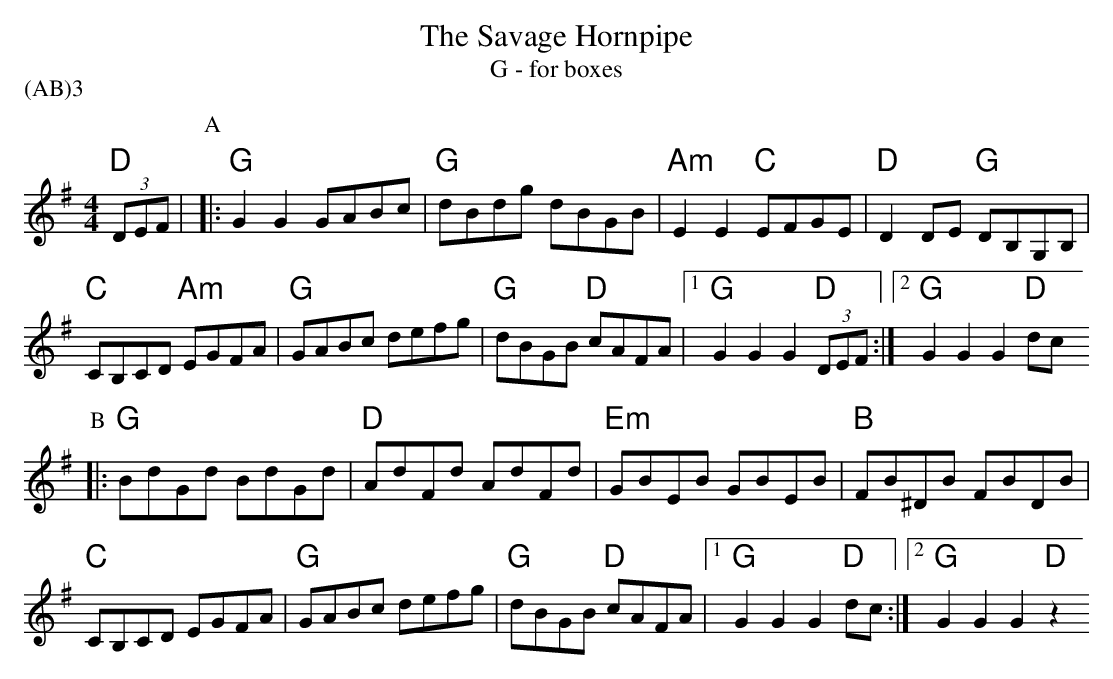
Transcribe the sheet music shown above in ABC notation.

X:1
P:(AB)3
T:The Savage Hornpipe
T:G - for boxes
M:4/4
L:1/8
K:Gmaj
"D" (3DEF | \
P:A
|: "G" G2 G2 GABc | "G" dBdg dBGB | "Am" E2 E2 "C" EFGE | "D" D2 DE "G" DB,G,B, |
"C" CB,CD "Am" EGFA | "G" GABc defg | "G" dBGB "D" cAFA \
|1 "G" G2 G2 G2 "D" (3DEF :|2 "G" G2 G2 G2 "D" dc
P:B
|: "G" BdGd BdGd | "D" AdFd AdFd | "Em" GBEB GBEB | "B" FB^DB FBDB |
"C" CB,CD EGFA | "G" GABc defg | "G" dBGB "D" cAFA \
|1 "G" G2 G2 G2 "D" dc :|2 "G" G2 G2 G2 "D" z2
